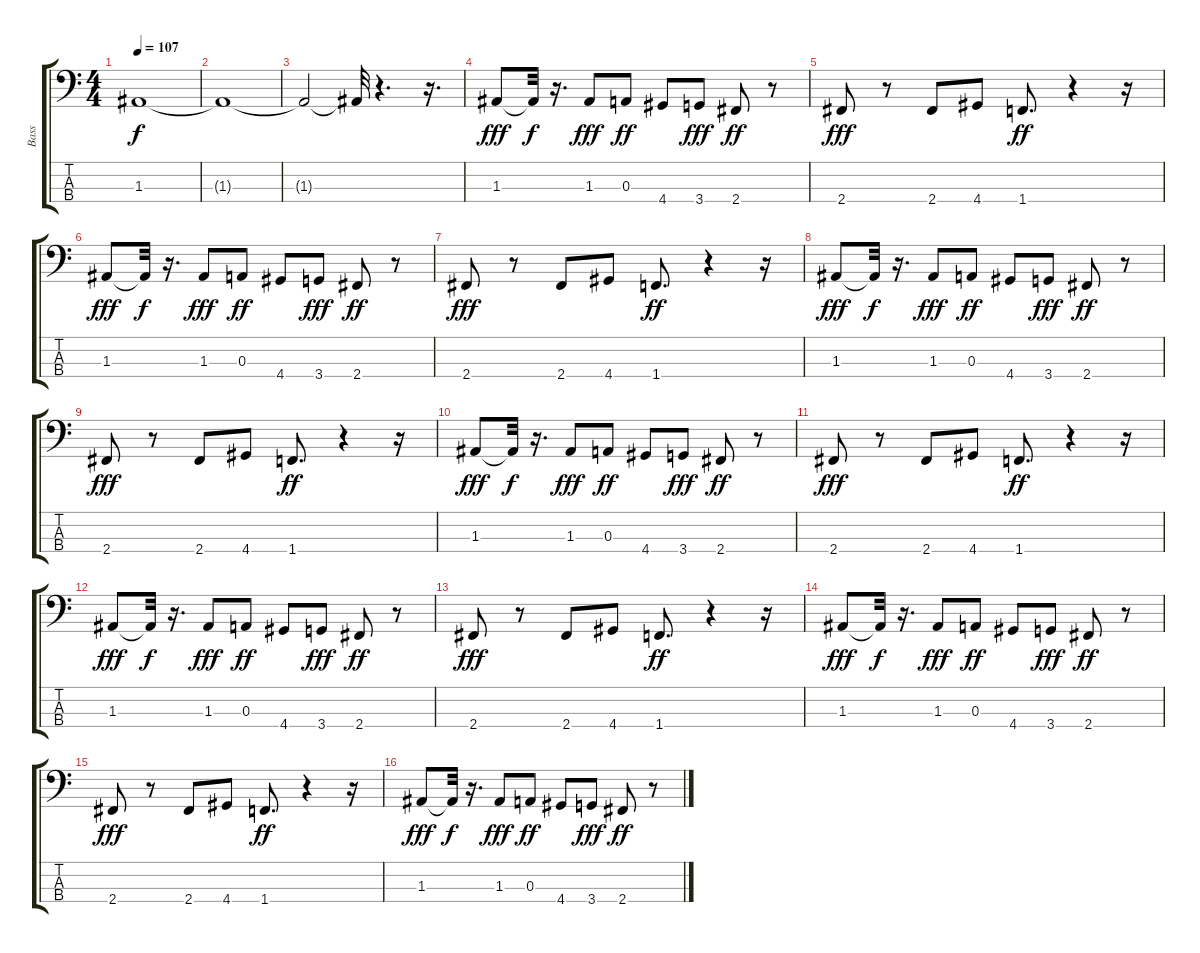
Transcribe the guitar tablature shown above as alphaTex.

\track ("Bass" "Bass") {instrument synthbass1}
\staff {score tabs}
\tuning (G2 D2 A1 E1) {hide}
\ts (4 4)
\tempo 107
\clef f4
\ks c
1.3{t}.1{dy f} |
1.3{t}.1 |
1.3{t}.2 1.3{t}.32 r.4{d} r.16{d} |
1.3.8{dy fff} 1.3{t}.32{dy f} r.16{d} 1.3.8{dy fff} 0.3.8{dy ff} 4.4.8 3.4.8{dy fff} 2.4.8{dy ff} r.8 |
2.4.8{dy fff} r.8 2.4.8 4.4.8 1.4.8{d dy ff} r.4 r.16 |
1.3.8{dy fff} 1.3{t}.32{dy f} r.16{d} 1.3.8{dy fff} 0.3.8{dy ff} 4.4.8 3.4.8{dy fff} 2.4.8{dy ff} r.8 |
2.4.8{dy fff} r.8 2.4.8 4.4.8 1.4.8{d dy ff} r.4 r.16 |
1.3.8{dy fff} 1.3{t}.32{dy f} r.16{d} 1.3.8{dy fff} 0.3.8{dy ff} 4.4.8 3.4.8{dy fff} 2.4.8{dy ff} r.8 |
2.4.8{dy fff} r.8 2.4.8 4.4.8 1.4.8{d dy ff} r.4 r.16 |
1.3.8{dy fff} 1.3{t}.32{dy f} r.16{d} 1.3.8{dy fff} 0.3.8{dy ff} 4.4.8 3.4.8{dy fff} 2.4.8{dy ff} r.8 |
2.4.8{dy fff} r.8 2.4.8 4.4.8 1.4.8{d dy ff} r.4 r.16 |
1.3.8{dy fff} 1.3{t}.32{dy f} r.16{d} 1.3.8{dy fff} 0.3.8{dy ff} 4.4.8 3.4.8{dy fff} 2.4.8{dy ff} r.8 |
2.4.8{dy fff} r.8 2.4.8 4.4.8 1.4.8{d dy ff} r.4 r.16 |
1.3.8{dy fff} 1.3{t}.32{dy f} r.16{d} 1.3.8{dy fff} 0.3.8{dy ff} 4.4.8 3.4.8{dy fff} 2.4.8{dy ff} r.8 |
2.4.8{dy fff} r.8 2.4.8 4.4.8 1.4.8{d dy ff} r.4 r.16 |
1.3.8{dy fff} 1.3{t}.32{dy f} r.16{d} 1.3.8{dy fff} 0.3.8{dy ff} 4.4.8 3.4.8{dy fff} 2.4.8{dy ff} r.8
